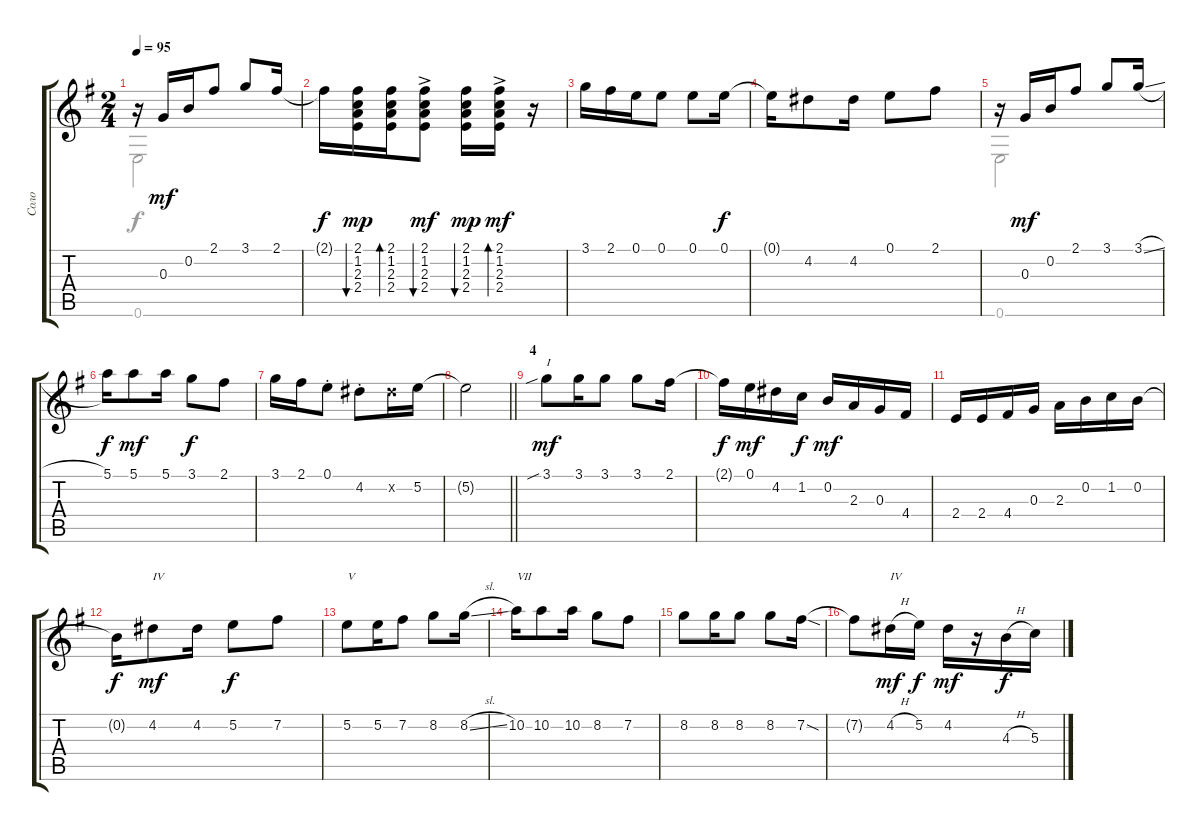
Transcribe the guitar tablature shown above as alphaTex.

\track ("Соло" "Соло") {instrument acousticguitarsteel}
\staff {score tabs}
\tuning (E4 B3 G3 D3 A2 E2) {hide}
\voice
\ts (2 4)
\tempo 95
\clef g2
\ks eminor
r.16{dy f} 0.3.16{dy mf} 0.2.16 2.1.8 3.1.8 2.1.16 |
2.1{t}.16{dy f} (2.1 1.2 2.3 2.4).16{bu 30 dy mp} (2.1 1.2 2.3 2.4).16{bd 30} (2.1{ac} 1.2{ac} 2.3{ac} 2.4{ac}).8{bu 30 dy mf} (2.1 1.2 2.3 2.4).16{bu 30 dy mp} (2.1{ac} 1.2{ac} 2.3{ac} 2.4{ac}).16{bd 30 dy mf} r.16 |
3.1.16 2.1.16 0.1.16 0.1.8 0.1.8 0.1.16{dy f} |
0.1{t}.16 4.2.8 4.2.16 0.1.8 2.1.8 |
r.16 0.3.16{dy mf} 0.2.16 2.1.8 3.1.8 3.1{sl}.16 |
5.1.16{dy f} 5.1.8{dy mf} 5.1.16 3.1.8{dy f} 2.1.8 |
3.1.16 2.1.16 0.1{st}.8 4.2{st}.8 4.2{x}.16 5.2.16 |
\barLineRight lightlight
5.2{t}.2 |
\section ("" "4")
3.1{sib}.8{txt "I" dy mf} 3.1.16 3.1.8 3.1.8 2.1.16 |
2.1{t}.16{dy f} 0.1.16{dy mf} 4.2.16 1.2.16{dy f} 0.2.16{dy mf} 2.3.16 0.3.16 4.4.16 |
2.4.16 2.4.16 4.4.16 0.3.16 2.3.16 0.2.16 1.2.16 0.2.16 |
0.2{t}.16{dy f} 4.2.8{txt "IV" dy mf} 4.2.16 5.2.8{dy f} 7.2.8 |
5.2.8{txt "V"} 5.2.16 7.2.8 8.2.8 8.2{sl}.16 |
10.2.16{txt "VII"} 10.2.8 10.2.16 8.2.8 7.2.8 |
8.2.8 8.2.16 8.2.8 8.2.8 7.2{sod}.16 |
7.2{t}.8 4.2{h}.16{txt "IV" dy mf} 5.2.16{dy f} 4.2.16{dy mf} r.16 4.3{h}.16{dy f} 5.3.16
\voice
\clef g2
\ottava regular
\simile none
\ks eminor
0.6.2{dy f} |
|
|
|
0.6.2 |
|
|
\barLineRight lightlight
|
|
|
|
|
|
|
|
